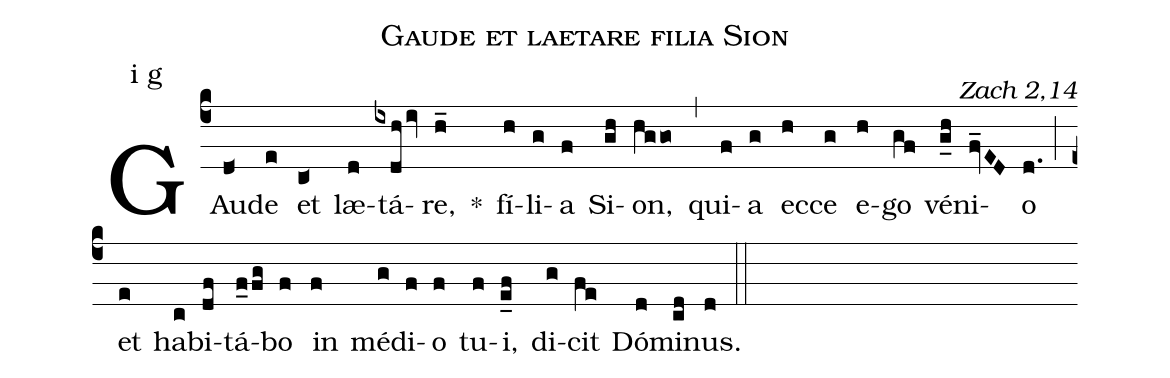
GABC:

name: Gaude et laetare filia Sion;
commentary: Zach 2,14;
annotation: i g;
mode: 1;
%%
(c4)
GAu(d<)de(e) et(c<) læ(d)tá(ixdh/iv)re,(h_) *()
fí(h)li(g)a(f) Si(gh)on,(hggo) (,)
qui(f)a(g) ec(h)ce(g) e(h)go(gf) vé(g_h)ni(fv_ED)o(d.) (;)
et(e) ha(c)bi(df)tá(f_0/fg)bo(f) in(f) mé(g)di(f)o(f) tu(f)i,(e_f) di(g)cit(fe) Dó(d)mi(cd)nus.(d) (::)
